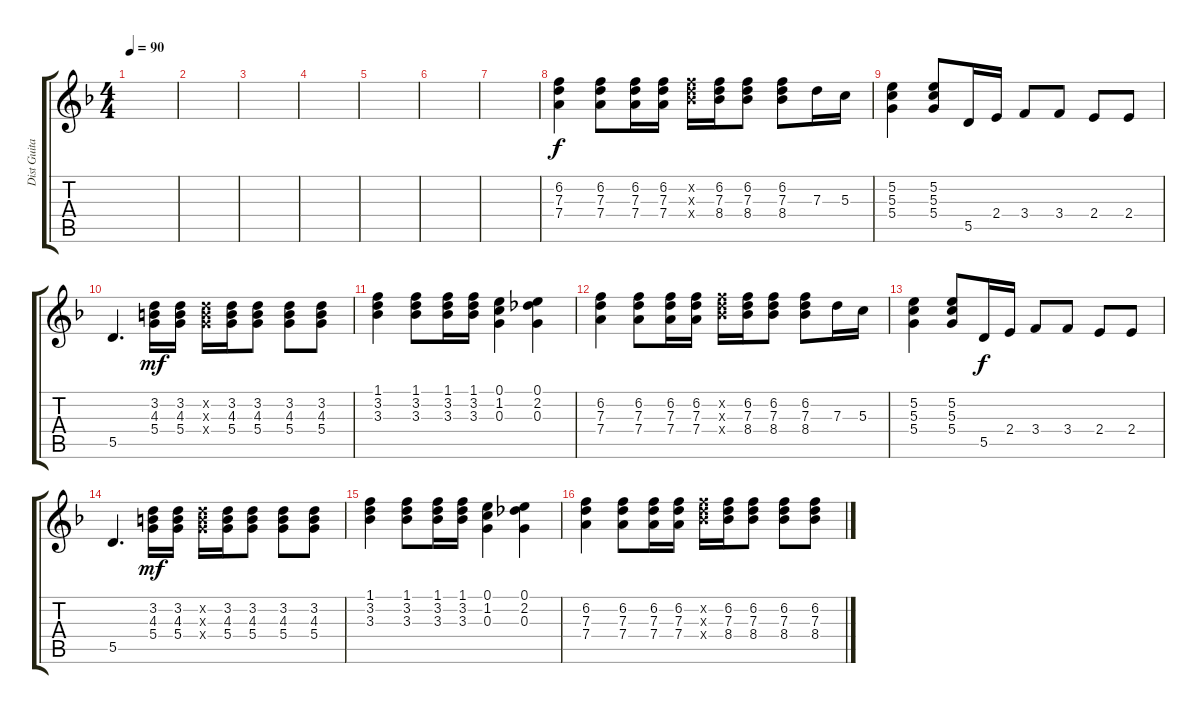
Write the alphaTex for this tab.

\track ("Dist Guitar" "Dist Guita") {instrument distortionguitar}
\staff {score tabs}
\tuning (E4 B3 G3 D3 A2 E2) {hide}
\ts (4 4)
\tempo 90
\clef g2
\ks f
|
|
|
|
|
|
|
(6.2 7.3 7.4).4 (6.2 7.3 7.4).8 (6.2 7.3 7.4).16 (6.2 7.3 7.4).16 (6.2{x} 7.3{x} 8.4{x}).16 (6.2 7.3 8.4).16 (6.2 7.3 8.4).8 (6.2 7.3 8.4).8 7.3.16 5.3.16 |
(5.2 5.3 5.4).4 (5.2 5.3 5.4).8 5.5.16{dy f} 2.4.16 3.4.8 3.4.8 2.4.8 2.4.8 |
5.5.4{d} (3.2 4.3 5.4).16{dy mf} (3.2 4.3 5.4).16 (3.2{x} 4.3{x} 5.4{x}).16 (3.2 4.3 5.4).16 (3.2 4.3 5.4).8 (3.2 4.3 5.4).8 (3.2 4.3 5.4).8 |
(1.1 3.2 3.3).4 (1.1 3.2 3.3).8 (1.1 3.2 3.3).16 (1.1 3.2 3.3).16 (0.1 1.2 0.3).4 (0.1 2.2 0.3).4 |
(6.2 7.3 7.4).4 (6.2 7.3 7.4).8 (6.2 7.3 7.4).16 (6.2 7.3 7.4).16 (6.2{x} 7.3{x} 8.4{x}).16 (6.2 7.3 8.4).16 (6.2 7.3 8.4).8 (6.2 7.3 8.4).8 7.3.16 5.3.16 |
(5.2 5.3 5.4).4 (5.2 5.3 5.4).8 5.5.16{dy f} 2.4.16 3.4.8 3.4.8 2.4.8 2.4.8 |
5.5.4{d} (3.2 4.3 5.4).16{dy mf} (3.2 4.3 5.4).16 (3.2{x} 4.3{x} 5.4{x}).16 (3.2 4.3 5.4).16 (3.2 4.3 5.4).8 (3.2 4.3 5.4).8 (3.2 4.3 5.4).8 |
(1.1 3.2 3.3).4 (1.1 3.2 3.3).8 (1.1 3.2 3.3).16 (1.1 3.2 3.3).16 (0.1 1.2 0.3).4 (0.1 2.2 0.3).4 |
(6.2 7.3 7.4).4{volume 15} (6.2 7.3 7.4).8 (6.2 7.3 7.4).16 (6.2 7.3 7.4).16 (6.2{x} 7.3{x} 8.4{x}).16 (6.2 7.3 8.4).16 (6.2 7.3 8.4).8 (6.2 7.3 8.4).8 (6.2 7.3 8.4).8
